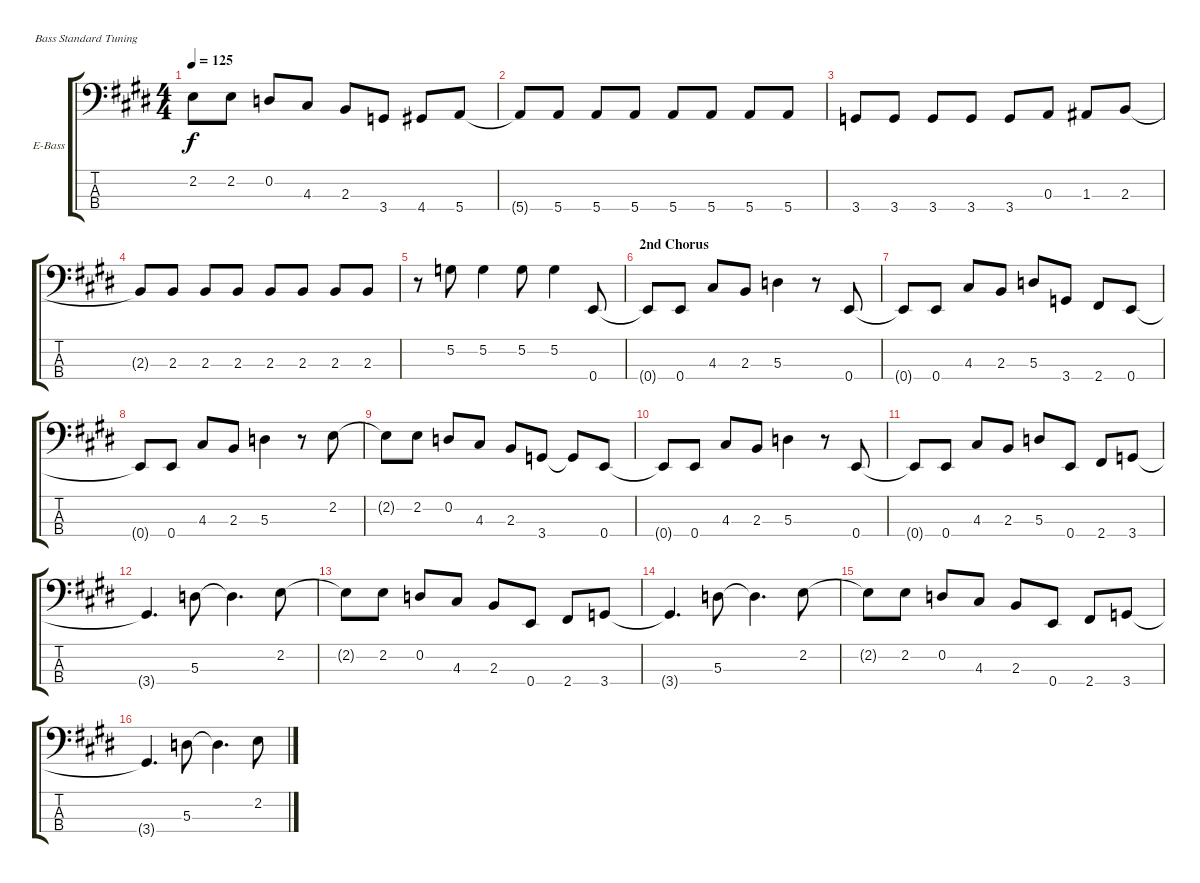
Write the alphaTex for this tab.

\bracketExtendMode groupsimilarinstruments
\firstSystemTrackNameOrientation horizontal
\otherSystemsTrackNameOrientation horizontal
\track ("Bass Guitar" "E-Bass") {instrument electricbassfinger}
\staff {score tabs}
\tuning (G2 D2 A1 E1)
\ts (4 4)
\tempo 125
\clef f4
\ks e
2.2{t}.8{dy f} 2.2.8 0.2.8 4.3.8 2.3.8 3.4.8 4.4.8 5.4.8 |
5.4{t}.8 5.4.8 5.4.8 5.4.8 5.4.8 5.4.8 5.4.8 5.4.8 |
3.4.8 3.4.8 3.4.8 3.4.8 3.4.8 0.3.8 1.3.8 2.3.8 |
2.3{t}.8 2.3.8 2.3.8 2.3.8 2.3.8 2.3.8 2.3.8 2.3.8 |
r.8 5.2.8 5.2.4 5.2.8 5.2.4 0.4.8 |
\section ("" "2nd Chorus")
0.4{t}.8 0.4.8 4.3.8 2.3.8 5.3.4 r.8 0.4.8 |
0.4{t}.8 0.4.8 4.3.8 2.3.8 5.3.8 3.4.8 2.4.8 0.4.8 |
0.4{t}.8 0.4.8 4.3.8 2.3.8 5.3.4 r.8 2.2.8 |
2.2{t}.8 2.2.8 0.2.8 4.3.8 2.3.8 3.4.8 3.4{t}.8 0.4.8 |
0.4{t}.8 0.4.8 4.3.8 2.3.8 5.3.4 r.8 0.4.8 |
0.4{t}.8 0.4.8 4.3.8 2.3.8 5.3.8 0.4.8 2.4.8 3.4.8 |
3.4{t}.4{d} 5.3.8 5.3{t}.4{d} 2.2.8 |
2.2{t}.8 2.2.8 0.2.8 4.3.8 2.3.8 0.4.8 2.4.8 3.4.8 |
3.4{t}.4{d} 5.3.8 5.3{t}.4{d} 2.2.8 |
2.2{t}.8 2.2.8 0.2.8 4.3.8 2.3.8 0.4.8 2.4.8 3.4.8 |
3.4{t}.4{d} 5.3.8 5.3{t}.4{d} 2.2.8
